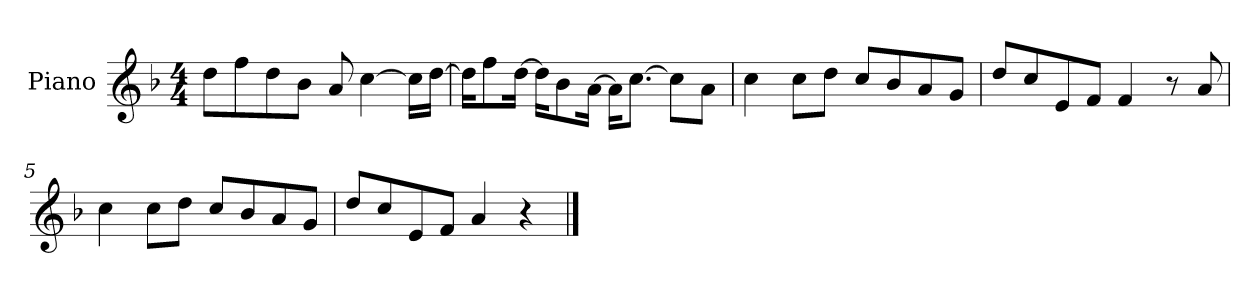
**kern
*part1
*staff1
*I"Piano
*I'P-no
*clefG2
*k[b-]
*M4/4
*MM90
=1
8dd\L
8ff\
8dd\
8b-\J
8a/
[4cc\
16cc\LL]
[16dd\JJ
=2
16dd\KL]
8ff\
[16dd\Jk
16dd\KL]
8b-\
[16a\Jk
16a\KL]
[8.cc\J
8cc\L]
8a\J
=3
4cc\
8cc\L
8dd\J
8cc/L
8b-/
8a/
8g/J
=4
8dd/L
8cc/
8e/
8f/J
4f/
8r
8a/
!!LO:LB:g=z
=5
4cc\
8cc\L
8dd\J
8cc/L
8b-/
8a/
8g/J
=6
8dd/L
8cc/
8e/
8f/J
4a/
4r
==
*-
